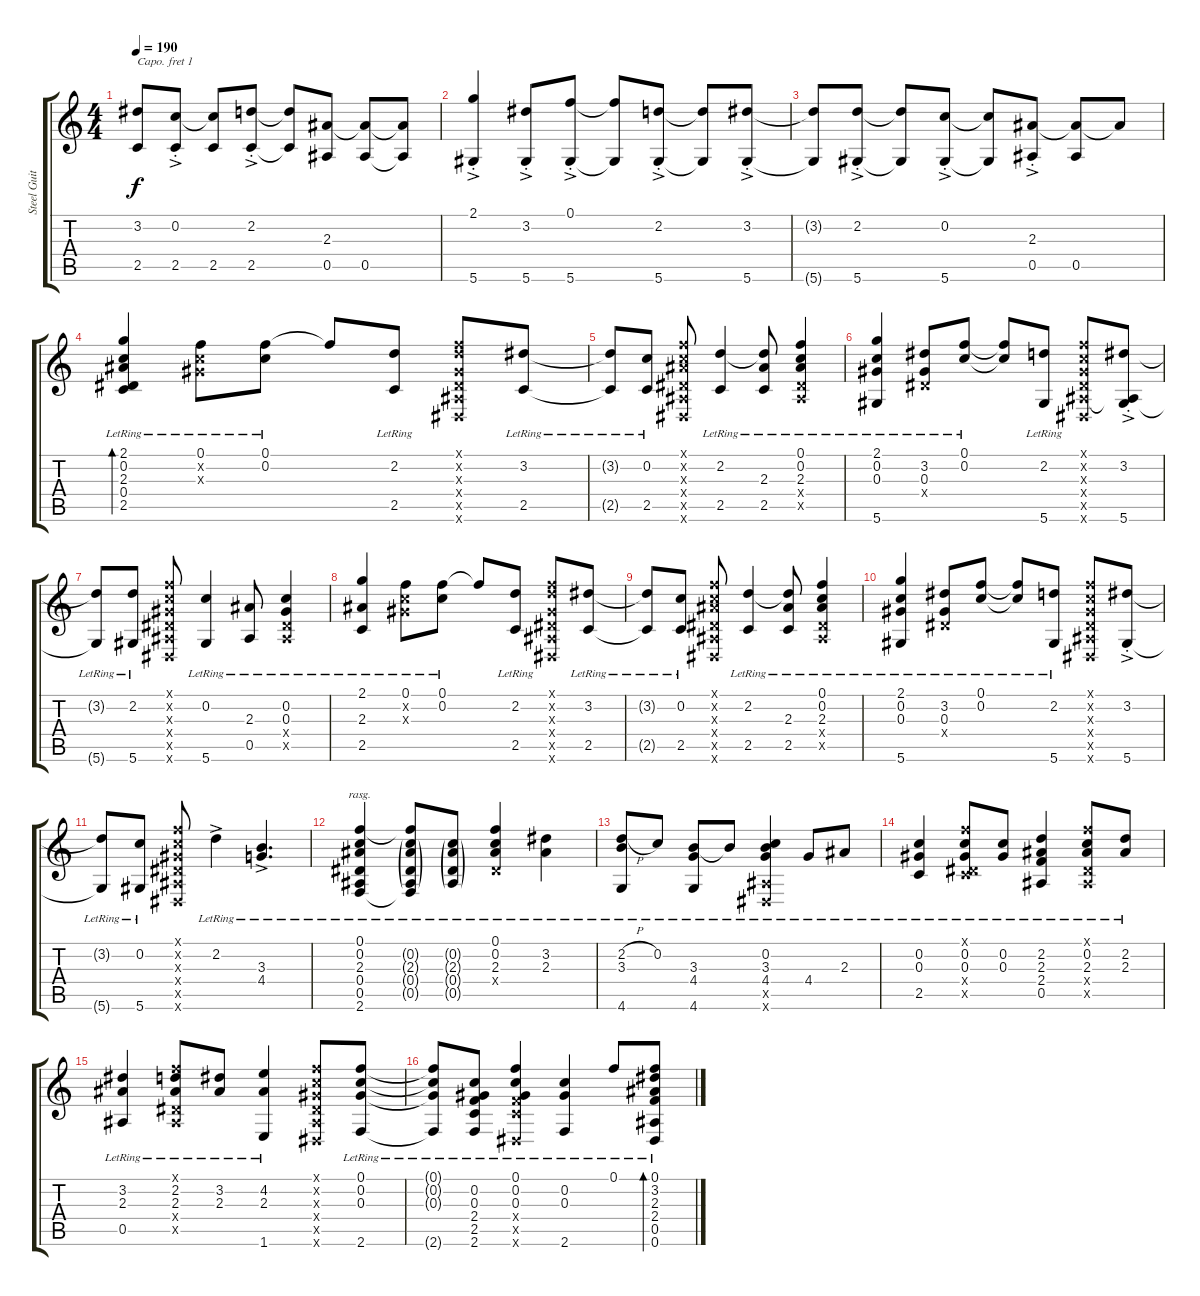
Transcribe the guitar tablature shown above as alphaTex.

\track ("Steel Guitar" "Steel Guit") {instrument acousticguitarsteel}
\staff {score tabs}
\capo 1
\tuning (E4 B3 G3 D3 A2 D2) {hide}
\ts (4 4)
\tempo 190
\clef g2
\ks c
(3.2{t} 2.5{t}).8{dy f} (0.2{ac st} 2.5).8 (0.2{t} 2.5).8 (2.2{ac st} 2.5).8 (2.2{t} 2.5{t}).8 (2.3 0.5).8 (2.3{t} 0.5).8 (2.3{t} 0.5{t}).8 |
(2.1{ac st} 5.6).4 (3.2{ac st} 5.6).8 (0.1{ac st} 5.6).8 (0.1{t} 5.6{t}).8 (2.2{ac st} 5.6).8 (2.2{t} 5.6{t}).8 (3.2{ac st} 5.6).8 |
(3.2{t} 5.6{t}).8 (2.2{ac st} 5.6).8 (2.2{t} 5.6{t}).8 (0.2{ac st} 5.6).8 (0.2{t} 5.6{t}).8 (2.3{ac st} 0.5).8 (2.3{t} 0.5).8 2.3{t}.8 |
(2.1{lr} 0.2{lr} 2.3{lr} 0.4{lr} 2.5{lr}).4{bd 240} (0.1{lr} 0.2{x} 0.3{x}).8 (0.1{lr} 0.2{lr}).8 0.1{t}.8 (2.2{lr} 2.5{lr}).8 (0.1{x} 2.2{x} 0.3{x} 0.4{x} 0.5{x} 0.6{x}).8 (3.2{lr} 2.5{lr}).8 |
(3.2{lr t} 2.5{lr t}).8 (0.2{lr} 2.5{lr}).8 (0.1{x} 0.2{x} 2.3{x} 0.4{x} 0.5{x} 0.6{x}).8 (2.2{lr} 2.5{lr}).4 (2.2{lr t} 2.3{lr} 2.5{lr}).8 (0.1{lr} 0.2{lr} 2.3{lr} 0.4{x} 0.5{x}).4 |
(2.1{lr} 0.2{lr} 0.3{lr} 5.6{lr}).4 (3.2{lr} 0.3{lr} 0.4{x}).8 (0.1{lr} 0.2{lr}).8 (0.1{t} 0.2{t}).8 (2.2{lr} 5.6{lr}).8 (0.1{x} 0.2{x} 0.3{x} 0.4{x} 0.5{x} 0.6{x}).8 (3.2{ac st} 0.5{t} 5.6).8 |
(3.2{lr t} 5.6{lr t}).8 (2.2{lr} 5.6{lr}).8 (0.1{x} 0.2{x} 0.3{x} 0.4{x} 0.5{x} 0.6{x}).8 (0.2{lr} 5.6{lr}).4 (2.3{lr} 0.5{lr}).8 (0.2{lr} 0.3{lr} 0.4{x} 0.5{x}).4 |
(2.1{lr} 2.3{lr} 2.5{lr}).4 (0.1{lr} 0.2{x} 0.3{x}).8 (0.1{lr} 0.2{lr}).8 0.1{t}.8 (2.2{lr} 2.5{lr}).8 (0.1{x} 2.2{x} 0.3{x} 0.4{x} 0.5{x} 0.6{x}).8 (3.2{lr} 2.5{lr}).8 |
(3.2{lr t} 2.5{lr t}).8 (0.2{lr} 2.5{lr}).8 (0.1{x} 0.2{x} 2.3{x} 0.4{x} 0.5{x} 0.6{x}).8 (2.2{lr} 2.5{lr}).4 (2.2{lr t} 2.3{lr} 2.5{lr}).8 (0.1{lr} 0.2{lr} 2.3{lr} 0.4{x} 0.5{x}).4 |
(2.1{lr} 0.2{lr} 0.3{lr} 5.6{lr}).4 (3.2{lr} 0.3{lr} 0.4{x}).8 (0.1{lr} 0.2{lr}).8 (0.1{lr t} 0.2{lr t}).8 (2.2{lr} 5.6{lr}).8 (0.1{x} 0.2{x} 0.3{x} 0.4{x} 0.5{x} 0.6{x}).8 (3.2{ac st} 5.6{ac st}).8 |
(3.2{lr t} 5.6{lr t}).8 (0.2{lr} 5.6{lr}).8 (0.1{x} 0.2{x} 0.3{x} 0.4{x} 0.5{x} 0.6{x}).8 2.2{ac lr}.4 (3.3{ac lr} 4.4{ac lr}).4{d} |
(0.1{lr} 0.2{lr} 2.3{lr} 0.4{lr} 0.5{lr} 2.6{lr}).4{rasg ii} (0.1{lr t} 0.2{g lr} 2.3{g lr} 0.4{g lr} 0.5{g lr} 2.6{lr t}).8 (0.2{g lr} 2.3{g lr} 0.4{g lr} 0.5{g lr}).8 (0.1{lr} 0.2{lr} 2.3{lr} 0.4{x}).4 (3.2{lr} 2.3{lr}).4 |
(2.2{h lr} 3.3{lr} 4.6{lr}).8 0.2{lr}.8 (3.3{lr} 4.4{lr} 4.6{lr}).8 3.3{lr t}.8 (0.2{lr} 3.3{lr} 4.4{lr} 0.5{x} 0.6{x}).4 4.4{lr}.8 2.3{lr}.8 |
(0.2{lr} 0.3{lr} 2.5{lr}).4 (0.1{x} 0.2{lr} 0.3{lr} 0.4{x} 2.5{x}).8 (0.2{lr} 0.3{lr}).8 (2.2{lr} 2.3{lr} 2.4{lr} 0.5{lr}).4 (0.1{x} 0.2{lr} 2.3{lr} 0.4{x} 0.5{x}).8 (2.2{lr} 2.3{lr}).8 |
(3.2{lr} 2.3{lr} 0.5{lr}).4 (0.1{x} 2.2{lr} 2.3{lr} 0.4{x} 0.5{x}).8 (3.2{lr} 2.3{lr}).8 (4.2{lr} 2.3{lr} 1.6{lr}).4 (0.1{x} 0.2{x} 0.3{x} 0.4{x} 0.5{x} 0.6{x}).8 (0.1{lr} 0.2{lr} 0.3{lr} 2.6{lr}).8 |
(0.1{lr t} 0.2{lr t} 0.3{lr t} 2.6{lr t}).8 (0.2{lr} 0.3{lr} 2.4{lr} 2.5{lr} 2.6{lr}).8 (0.1{lr} 0.2{lr} 0.3{lr} 2.4{x} 2.5{x} 0.6{x}).4 (0.2{lr} 0.3{lr} 2.6{lr}).4 0.1{lr}.8 (0.1{lr} 3.2{lr} 2.3{lr} 2.4{lr} 0.5{lr} 0.6{lr}).8{bd 30}
